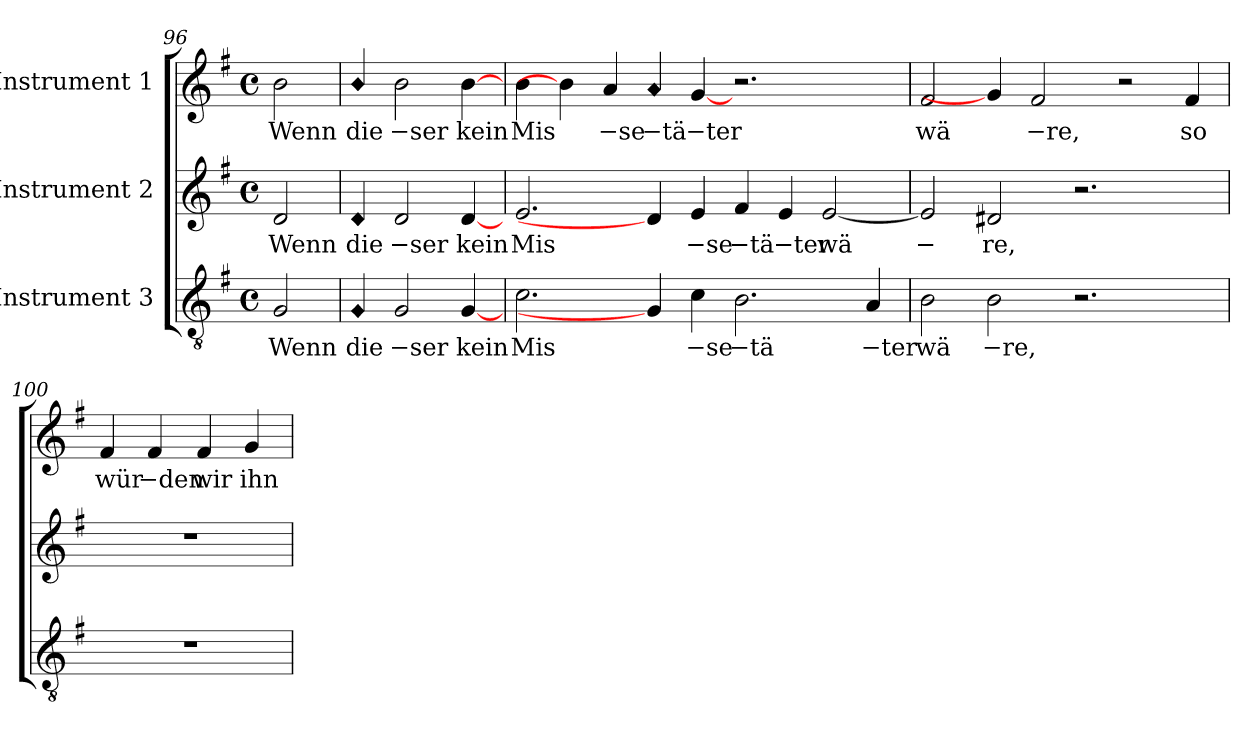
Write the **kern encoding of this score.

**kern	**text	**kern	**text	**kern	**text
*part3	*part3	*part2	*part2	*part1	*part1
*staff3	*staff3	*staff2	*staff2	*staff1	*staff1
*I"Instrument 3	*	*I"Instrument 2	*	*I"Instrument 1	*
!!LO:LB:g=z
*clefGv2	*	*clefG2	*	*clefG2	*
*k[f#]	*	*k[f#]	*	*k[f#]	*
*G:	*	*G:	*	*G:	*
*M4/4	*	*M4/4	*	*M4/4	*
*met(c)	*	*met(c)	*	*met(c)	*
=96	=96	=96	=96	=96	=96
!	!LO:LY:b:cj	!	!LO:LY:b:rj	!	!LO:LY:b:cj
2G/	Wenn	2d/	Wenn	2b\	Wenn
=97	=97	=97	=97	=97	=97
!LO:N:head=diamond	!LO:LY:b:cj	!LO:N:head=diamond	!LO:LY:b:rj	!LO:N:head=diamond	!LO:LY:b:cj
4G/	die	4d/	die	4b/	die
!	!LO:LY:b:cj	!	!LO:LY:b:rj	!	!LO:LY:b:cj
2G/	−ser	2d/	−ser	2b\	−ser
!	!LO:LY:b:cj	!	!LO:LY:b:rj	!	!LO:LY:b:cj
[4G/	kein	[4d/	kein	[4b\	kein
=98	=98	=98	=98	=98	=98
!	!LO:LY:b:cj	!	!LO:LY:b:rj	!	!LO:LY:b:cj
2.c\	Mis	2.e/	Mis	4b\	Mis
.	.	.	.	4b\]	.
!	!	!	!	!	!LO:LY:b:cj
.	.	.	.	4a/	−se
!	!	!	!	!LO:N:head=diamond	!LO:LY:b:cj
4G/]	.	4d/]	.	4a/	−tä
!	!LO:LY:b:cj	!	!LO:LY:b:rj	!	!LO:LY:b:cj
4c\	−se	4e/	−se	[4g/	−ter
!	!LO:LY:b:cj	!	!LO:LY:b:rj	!	!
2.B\	−tä	4f#/	−tä	2.r	.
!	!	!	!LO:LY:b:rj	!	!
.	.	4e/	−ter	.	.
!	!	!	!LO:LY:b:rj	!	!
.	.	[<2e/	wä	.	.
!	!LO:LY:b:cj	!	!	!	!
4A/	−ter	.	.	4ryy	.
=99	=99	=99	=99	=99	=99
!	!LO:LY:b:cj	!	!LO:LY:b:rj	!	!LO:LY:b:cj
2B\	wä	2e/]	−	2f#/	wä
!	!LO:LY:b:cj	!	!LO:LY:b:rj	!	!
2B\	−re,	2d#X/	re,	4g/]	.
!	!	!	!	!	!LO:LY:b:cj
.	.	.	.	2f#/	−re,
2.r	.	2.r	.	.	.
.	.	.	.	2r	.
!	!	!	!	!	!LO:LY:b:cj
4ryy	.	4ryy	.	4f#/	so
=100	=100	=100	=100	=100	=100
!	!	!	!	!	!LO:LY:b:cj
1r	.	1r	.	4f#/	wür
!	!	!	!	!	!LO:LY:b:cj
.	.	.	.	4f#/	−den
!	!	!	!	!	!LO:LY:b:cj
.	.	.	.	4f#/	wir
!	!	!	!	!	!LO:LY:b:cj
.	.	.	.	4g/	ihn
=	=	=	=	=	=
*-	*-	*-	*-	*-	*-
